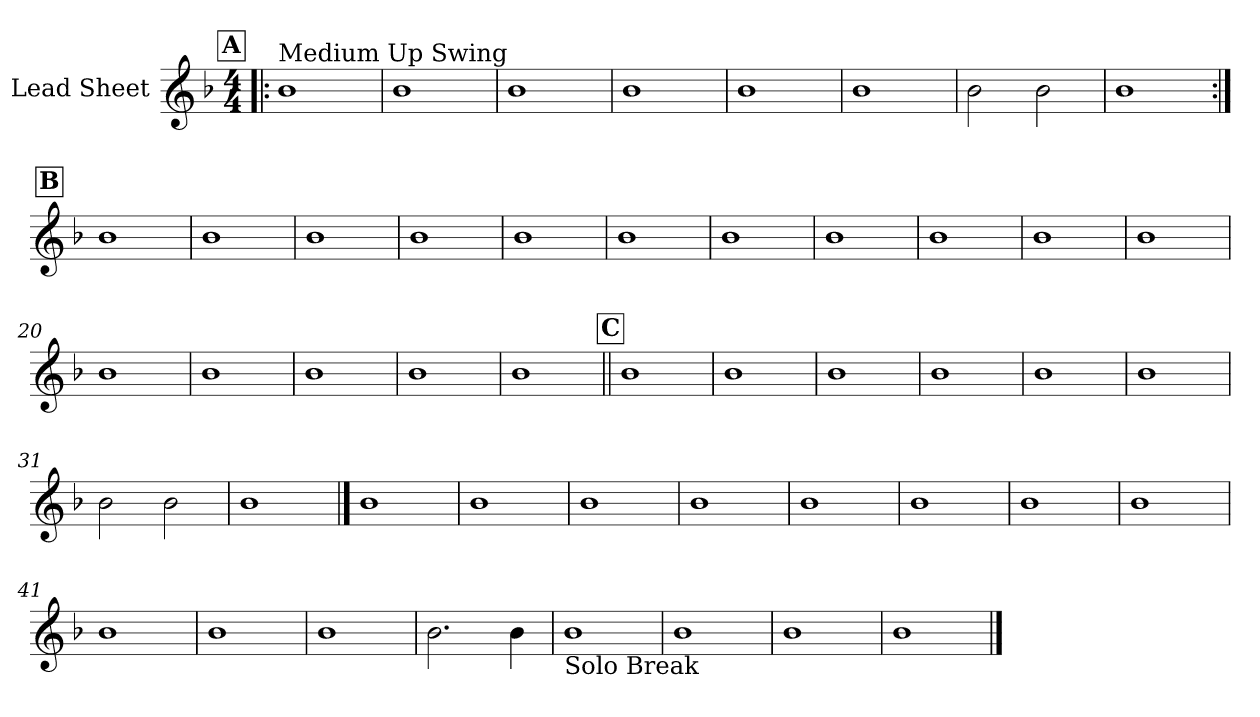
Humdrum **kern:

**kern
*part1
*staff1
*I"Lead Sheet
*clefG2
*k[b-]
*d:
*M4/4
!!LO:REH:place=s1:a:fs=14:t=A
=1!|:
!LO:TX:a:t=Medium Up Swing
1b-
=2
1b-
=3
1b-
=4
1b-
!!LO:LB:g=z
=5
1b-
=6
1b-
=7
2b-\
2b-\
=8
1b-
!!LO:LB:g=z
!!LO:REH:place=s1:a:fs=14:t=B
=9:|!
1b-
=10
1b-
=11
1b-
=12
1b-
=13
1b-
=14
1b-
=15
1b-
=16
1b-
!!LO:LB:g=z
=17
1b-
=18
1b-
=19
1b-
=20
1b-
=21
1b-
=22
1b-
=23
1b-
=24
1b-
!!LO:LB:g=z
!!LO:REH:place=s1:a:fs=14:t=C
=25||
1b-
=26
1b-
=27
1b-
=28
1b-
!!LO:LB:g=z
=29
1b-
=30
1b-
=31
2b-\
2b-\
=32
1b-
!!LO:LB:g=z
==33
1b-
=34
1b-
=35
1b-
=36
1b-
!!LO:LB:g=z
=37
1b-
=38
1b-
=39
1b-
=40
1b-
!!LO:LB:g=z
=41
1b-
=42
1b-
=43
1b-
=44
2.b-\
4b-\
!!LO:LB:g=z
=45
!LO:TX:b:t=Solo Break
1b-
=46
1b-
=47
1b-
=48
1b-
==
*-
